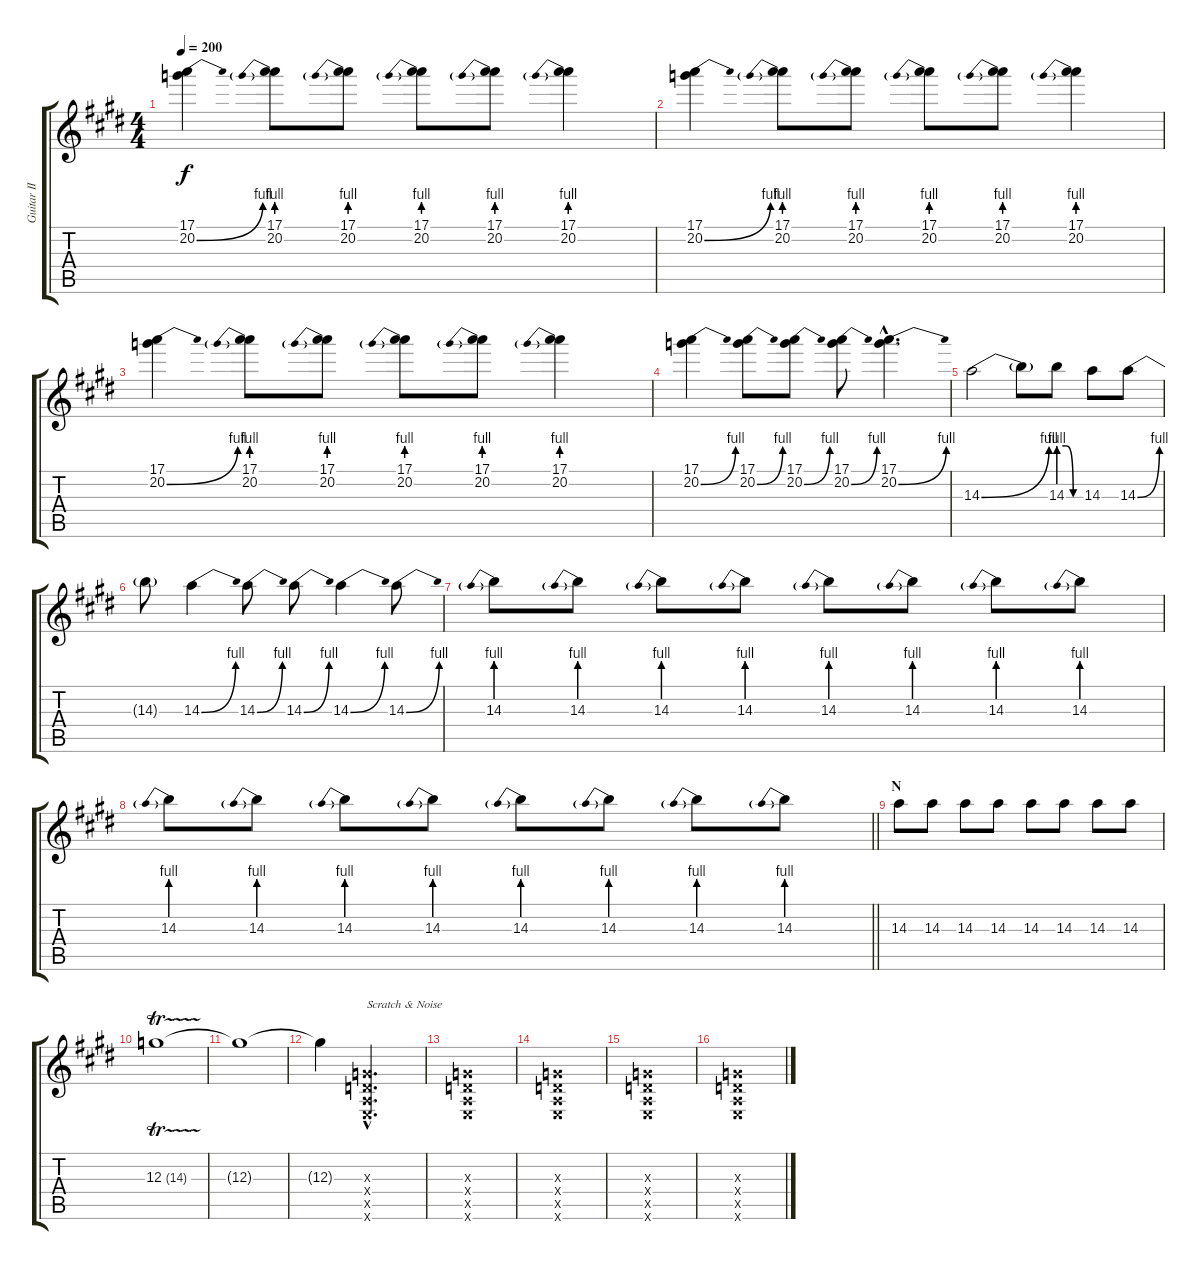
\track ("Guitar II" "Guitar II") {instrument distortionguitar}
\staff {score tabs}
\tuning (E4 B3 G3 D3 A2 E2) {hide}
\ts (4 4)
\tempo 200
\clef g2
\ks e
(17.1 20.2{be (bend 0 0 60 4)}).4{dy f} (17.1 20.2{be (prebend 0 4 60 4)}).8 (17.1 20.2{be (prebend 0 4 60 4)}).8 (17.1 20.2{be (prebend 0 4 60 4)}).8 (17.1 20.2{be (prebend 0 4 60 4)}).8 (17.1 20.2{be (prebend 0 4 60 4)}).4 |
(17.1 20.2{be (bend 0 0 60 4)}).4 (17.1 20.2{be (prebend 0 4 60 4)}).8 (17.1 20.2{be (prebend 0 4 60 4)}).8 (17.1 20.2{be (prebend 0 4 60 4)}).8 (17.1 20.2{be (prebend 0 4 60 4)}).8 (17.1 20.2{be (prebend 0 4 60 4)}).4 |
(17.1 20.2{be (bend 0 0 60 4)}).4 (17.1 20.2{be (prebend 0 4 60 4)}).8 (17.1 20.2{be (prebend 0 4 60 4)}).8 (17.1 20.2{be (prebend 0 4 60 4)}).8 (17.1 20.2{be (prebend 0 4 60 4)}).8 (17.1 20.2{be (prebend 0 4 60 4)}).4 |
(17.1 20.2{be (bend 0 0 60 4)}).4 (17.1 20.2{be (bend 0 0 60 4)}).8 (17.1 20.2{be (bend 0 0 60 4)}).8 (17.1 20.2{be (bend 0 0 60 4)}).8 (17.1{hac} 20.2{be (bend 0 0 60 4) hac}).4{d} |
14.3{be (bend 0 0 60 4)}.2 14.3{t}.8 14.3{be (custom 0 4 20 4 40 0 60 0)}.8 14.3.8 14.3{be (bend 0 0 60 4)}.8 |
14.3{t}.8 14.3{be (bend 0 0 60 4)}.4 14.3{be (bend 0 0 60 4)}.8 14.3{be (bend 0 0 60 4)}.8 14.3{be (bend 0 0 60 4)}.4 14.3{be (bend 0 0 60 4)}.8 |
14.3{be (prebend 0 4 60 4)}.8 14.3{be (prebend 0 4 60 4)}.8 14.3{be (prebend 0 4 60 4)}.8 14.3{be (prebend 0 4 60 4)}.8 14.3{be (prebend 0 4 60 4)}.8 14.3{be (prebend 0 4 60 4)}.8 14.3{be (prebend 0 4 60 4)}.8 14.3{be (prebend 0 4 60 4)}.8 |
\barLineRight lightlight
14.3{be (prebend 0 4 60 4)}.8 14.3{be (prebend 0 4 60 4)}.8 14.3{be (prebend 0 4 60 4)}.8 14.3{be (prebend 0 4 60 4)}.8 14.3{be (prebend 0 4 60 4)}.8 14.3{be (prebend 0 4 60 4)}.8 14.3{be (prebend 0 4 60 4)}.8 14.3{be (prebend 0 4 60 4)}.8 |
\section ("" "N")
14.3.8 14.3.8 14.3.8 14.3.8 14.3.8 14.3.8 14.3.8 14.3.8 |
12.3{tr (14 16)}.1 |
12.3{t}.1 |
12.3{t}.4 (0.3{hac x} 0.4{hac x} 0.5{hac x} 0.6{hac x}).2{d txt "Scratch & Noise"} |
(0.3{x} 0.4{x} 0.5{x} 0.6{x}).1 |
(0.3{x} 0.4{x} 0.5{x} 0.6{x}).1 |
(0.3{x} 0.4{x} 0.5{x} 0.6{x}).1 |
(0.3{x} 0.4{x} 0.5{x} 0.6{x}).1
